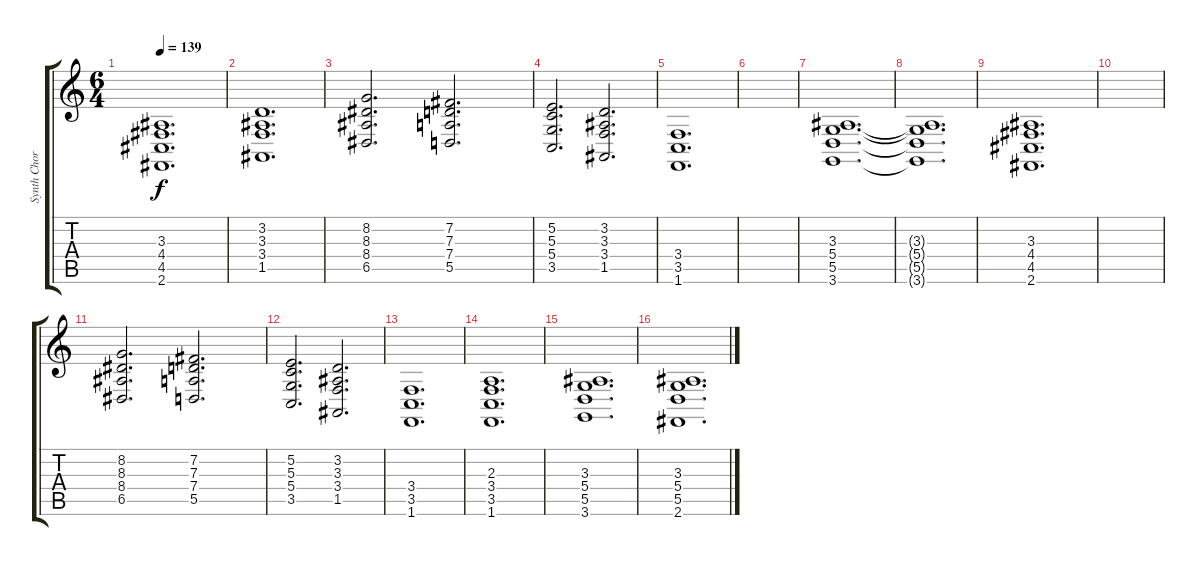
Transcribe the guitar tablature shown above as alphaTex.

\track ("Synth Chords (Rick Wright)" "Synth Chor") {instrument stringensemble1}
\staff {score tabs}
\tuning (E4 B3 G3 D3 A2 E2) {hide}
\ts (6 4)
\tempo 139
\clef g2
\ks c
(3.3 4.4 4.5 2.6).1{d dy f} |
(3.2 3.3 3.4 1.5).1{d} |
(8.2 8.3 8.4 6.5).2{d} (7.2 7.3 7.4 5.5).2{d} |
(5.2 5.3 5.4 3.5).2{d} (3.2 3.3 3.4 1.5).2{d} |
(3.4 3.5 1.6).1{d} |
|
(3.3 5.4 5.5 3.6).1{d} |
(3.3{t} 5.4{t} 5.5{t} 3.6{t}).1{d} |
(3.3 4.4 4.5 2.6).1{d} |
|
(8.2 8.3 8.4 6.5).2{d} (7.2 7.3 7.4 5.5).2{d} |
(5.2 5.3 5.4 3.5).2{d} (3.2 3.3 3.4 1.5).2{d} |
(3.4 3.5 1.6).1{d} |
(2.3 3.4 3.5 1.6).1{d} |
(3.3 5.4 5.5 3.6).1{d} |
(3.3 5.4 5.5 2.6).1{d}
